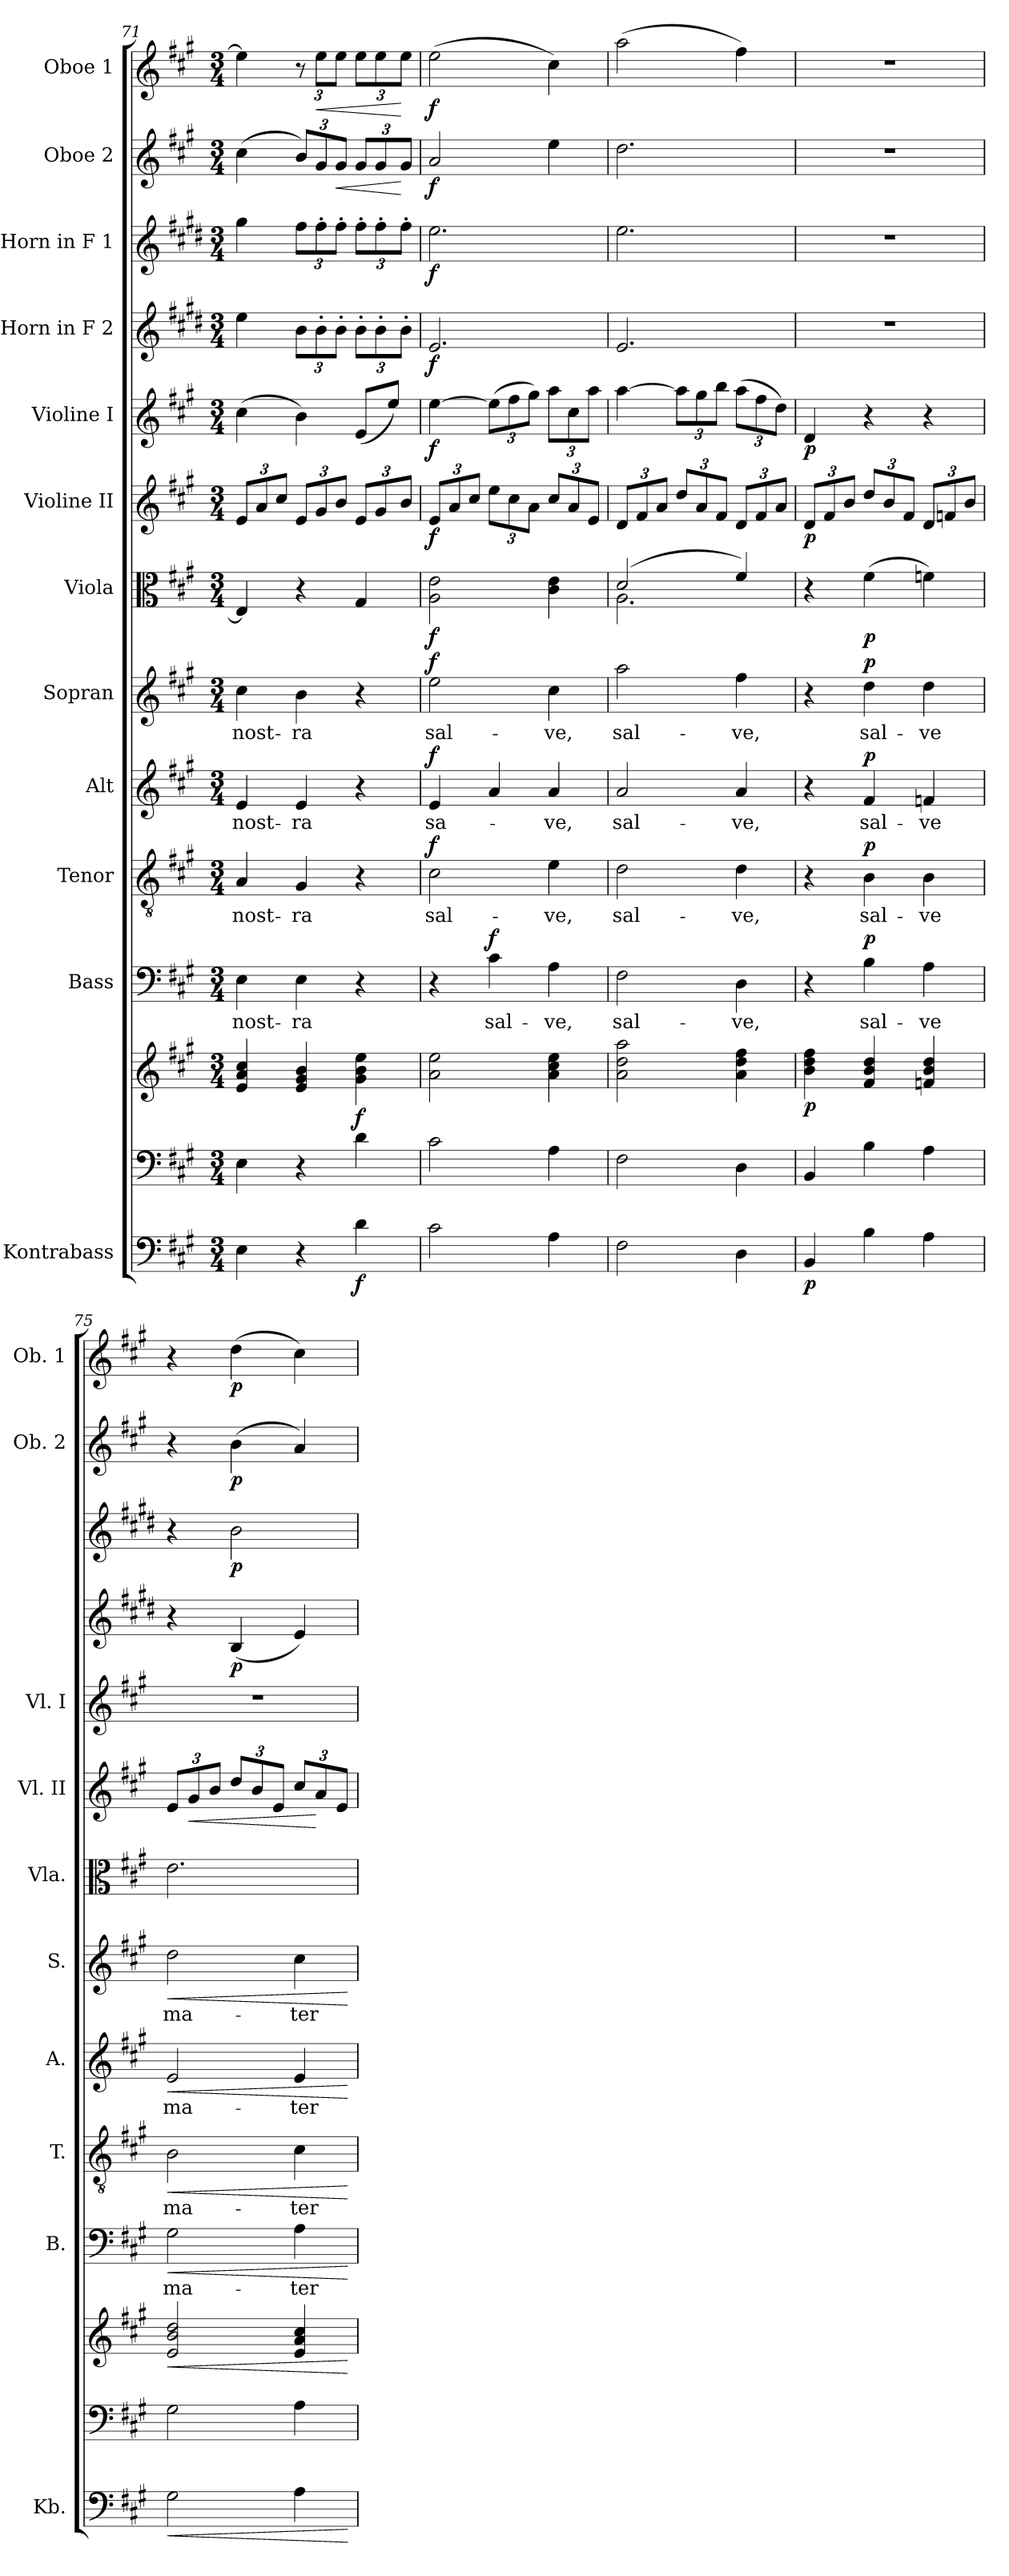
**kern	**dynam	**kern	**kern	**dynam	**kern	**text	**dynam	**kern	**text	**dynam	**kern	**text	**dynam	**kern	**text	**dynam	**kern	**dynam	**kern	**dynam	**kern	**dynam	**kern	**dynam	**kern	**dynam	**kern	**dynam	**kern	**dynam
*part13	*part13	*part12	*part12	*part12	*part11	*part11	*part11	*part10	*part10	*part10	*part9	*part9	*part9	*part8	*part8	*part8	*part7	*part7	*part6	*part6	*part5	*part5	*part4	*part4	*part3	*part3	*part2	*part2	*part1	*part1
*staff14	*staff14	*staff13	*staff12	*staff12/13	*staff11	*staff11	*staff11	*staff10	*staff10	*staff10	*staff9	*staff9	*staff9	*staff8	*staff8	*staff8	*staff7	*staff7	*staff6	*staff6	*staff5	*staff5	*staff4	*staff4	*staff3	*staff3	*staff2	*staff2	*staff1	*staff1
*I"Kontrabass	*	*	*	*	*I"Bass	*	*	*I"Tenor	*	*	*I"Alt	*	*	*I"Sopran	*	*	*I"Viola	*	*I"Violine II	*	*I"Violine I	*	*I"Horn in F 2	*	*I"Horn in F 1	*	*I"Oboe 2	*	*I"Oboe 1	*
*I'Kb.	*	*	*	*	*I'B.	*	*	*I'T.	*	*	*I'A.	*	*	*I'S.	*	*	*I'Vla.	*	*I'Vl. II	*	*I'Vl. I	*	*	*	*	*	*I'Ob. 2	*	*I'Ob. 1	*
*clefF4	*	*clefF4	*clefG2	*	*clefF4	*	*	*clefGv2	*	*	*clefG2	*	*	*clefG2	*	*	*clefC3	*	*clefG2	*	*clefG2	*	*clefG2	*	*clefG2	*	*clefG2	*	*clefG2	*
*ITrd7c12	*	*	*	*	*	*	*	*	*	*	*	*	*	*	*	*	*	*	*	*	*	*	*ITrd4c7	*	*ITrd4c7	*	*	*	*	*
*k[f#c#g#]	*	*k[f#c#g#]	*k[f#c#g#]	*	*k[f#c#g#]	*	*	*k[f#c#g#]	*	*	*k[f#c#g#]	*	*	*k[f#c#g#]	*	*	*k[f#c#g#]	*	*k[f#c#g#]	*	*k[f#c#g#]	*	*k[f#c#g#]	*	*k[f#c#g#]	*	*k[f#c#g#]	*	*k[f#c#g#]	*
*A:	*	*A:	*A:	*	*A:	*	*	*A:	*	*	*A:	*	*	*A:	*	*	*A:	*	*A:	*	*A:	*	*A:	*	*A:	*	*A:	*	*A:	*
*M3/4	*	*M3/4	*M3/4	*	*M3/4	*	*	*M3/4	*	*	*M3/4	*	*	*M3/4	*	*	*M3/4	*	*M3/4	*	*M3/4	*	*M3/4	*	*M3/4	*	*M3/4	*	*M3/4	*
=71	=71	=71	=71	=71	=71	=71	=71	=71	=71	=71	=71	=71	=71	=71	=71	=71	=71	=71	=71	=71	=71	=71	=71	=71	=71	=71	=71	=71	=71	=71
!	!	!	!	!	!	!LO:LY:b	!	!	!LO:LY:b	!	!	!LO:LY:b	!	!	!LO:LY:b	!	!	!	!	!	!	!	!	!	!	!	!	!	!	!
4EE\	.	4E\	4e/ 4a/ 4cc#/	.	4E\	nost-	.	4A/	nost-	.	4e/	nost-	.	4cc#\	nost-	.	4E/]	.	12e/L	.	(>4cc#\	.	4a\	.	4cc#\	.	(>4cc#\	.	4ee\]	.
.	.	.	.	.	.	.	.	.	.	.	.	.	.	.	.	.	.	.	12a/	.	.	.	.	.	.	.	.	.	.	.
.	.	.	.	.	.	.	.	.	.	.	.	.	.	.	.	.	.	.	12cc#/J	.	.	.	.	.	.	.	.	.	.	.
!	!	!	!	!	!	!LO:LY:b	!	!	!LO:LY:b	!	!	!LO:LY:b	!	!	!LO:LY:b	!	!	!	!	!	!	!	!	!	!	!	!	!	!	!
*	*	*	*	*	*	*	*	*	*	*	*	*	*	*	*	*	*	*	*	*	*	*	*Xbrackettup	*	*Xbrackettup	*	*	*	*Xbrackettup	*
4r	.	4r	4e/ 4g#/ 4b/	.	4E\	-ra	.	4G#/	-ra	.	4e/	-ra	.	4b\	-ra	.	4r	.	12e/L	.	4b\)	.	12e\L	.	12b\L	.	12b/L)	.	12r	.
!	!	!	!	!	!	!	!	!	!	!	!	!	!	!	!	!	!	!	!	!	!	!	!	!	!	!	!	!	!	!LO:HP:b
.	.	.	.	.	.	.	.	.	.	.	.	.	.	.	.	.	.	.	12g#/	.	.	.	12e'>\	.	12b'>\	.	12g#/	.	12ee\L	<
!	!	!	!	!	!	!	!	!	!	!	!	!	!	!	!	!	!	!	!	!	!	!	!	!	!	!	!	!LO:HP:b	!	!
.	.	.	.	.	.	.	.	.	.	.	.	.	.	.	.	.	.	.	12b/J	.	.	.	12e'>\J	.	12b'>\J	.	12g#/J	<	12ee\J	.
*	*	*	*	*	*	*	*	*	*	*	*	*	*	*	*	*	*	*	*	*	*	*	*	*	*	*	*	*	*brackettup	*
!	!LO:DY:b	!	!	!LO:DY:b	!	!	!	!	!	!	!	!	!	!	!	!	!	!	!	!	!	!	!	!	!	!	!	!	!	!
4D\	f	4d\	4g#\ 4b\ 4ee\	f	4r	.	.	4r	.	.	4r	.	.	4r	.	.	4G#/	.	12e/L	.	(<8e/L	.	12e'>\L	.	12b'>\L	.	12g#/L	.	12ee\L	.
.	.	.	.	.	.	.	.	.	.	.	.	.	.	.	.	.	.	.	12g#/	.	.	.	12e'>\	.	12b'>\	.	12g#/	.	12ee\	.
.	.	.	.	.	.	.	.	.	.	.	.	.	.	.	.	.	.	.	.	.	8ee/J)	.	.	.	.	.	.	.	.	.
.	.	.	.	.	.	.	.	.	.	.	.	.	.	.	.	.	.	.	12b/J	.	.	.	12e'>\J	.	12b'>\J	.	12g#/J	[	12ee\J	[
!!LO:PB:g=z
=72	=72	=72	=72	=72	=72	=72	=72	=72	=72	=72	=72	=72	=72	=72	=72	=72	=72	=72	=72	=72	=72	=72	=72	=72	=72	=72	=72	=72	=72	=72
!	!	!	!	!	!	!	!	!	!LO:LY:b	!LO:DY:a	!	!LO:LY:b	!LO:DY:a	!	!LO:LY:b	!LO:DY:a	!	!LO:DY:b	!	!LO:DY:b	!	!LO:DY:b	!	!LO:DY:b	!	!LO:DY:b	!	!LO:DY:b	!	!LO:DY:b
2C#\	.	2c#\	2a\ 2ee\	.	4r	.	.	2c#\	sal-	f	4e/	sa-	f	2ee\	sal-	f	2A\ 2e\	f	12e/L	f	[4ee\	f	2.A/	f	2.a\	f	2a/	f	(>2ee\	f
.	.	.	.	.	.	.	.	.	.	.	.	.	.	.	.	.	.	.	12a/	.	.	.	.	.	.	.	.	.	.	.
.	.	.	.	.	.	.	.	.	.	.	.	.	.	.	.	.	.	.	12cc#/J	.	.	.	.	.	.	.	.	.	.	.
!	!	!	!	!	!	!LO:LY:b	!LO:DY:a	!	!	!	!	!	!	!	!	!	!	!	!	!	!	!	!	!	!	!	!	!	!	!
.	.	.	.	.	4c#\	sal-	f	.	.	.	4a/	.	.	.	.	.	.	.	12ee\L	.	(>12ee\L]	.	.	.	.	.	.	.	.	.
.	.	.	.	.	.	.	.	.	.	.	.	.	.	.	.	.	.	.	12cc#\	.	12ff#\	.	.	.	.	.	.	.	.	.
.	.	.	.	.	.	.	.	.	.	.	.	.	.	.	.	.	.	.	12a\J	.	12gg#\J)	.	.	.	.	.	.	.	.	.
!	!	!	!	!	!	!LO:LY:b	!	!	!LO:LY:b	!	!	!LO:LY:b	!	!	!LO:LY:b	!	!	!	!	!	!	!	!	!	!	!	!	!	!	!
4AA\	.	4A\	4a\ 4cc#\ 4ee\	.	4A\	-ve,	.	4e\	-ve,	.	4a/	-ve,	.	4cc#\	-ve,	.	4c#\ 4e\	.	12cc#/L	.	12aa\L	.	.	.	.	.	4ee\	.	4cc#\)	.
.	.	.	.	.	.	.	.	.	.	.	.	.	.	.	.	.	.	.	12a/	.	12cc#\	.	.	.	.	.	.	.	.	.
.	.	.	.	.	.	.	.	.	.	.	.	.	.	.	.	.	.	.	12e/J	.	12aa\J	.	.	.	.	.	.	.	.	.
=73	=73	=73	=73	=73	=73	=73	=73	=73	=73	=73	=73	=73	=73	=73	=73	=73	=73	=73	=73	=73	=73	=73	=73	=73	=73	=73	=73	=73	=73	=73
!	!	!	!	!	!	!LO:LY:b	!	!	!LO:LY:b	!	!	!LO:LY:b	!	!	!LO:LY:b	!	!	!	!	!	!	!	!	!	!	!	!	!	!	!
*	*	*	*	*	*	*	*	*	*	*	*	*	*	*	*	*	*^	*	*	*	*	*	*	*	*	*	*	*	*	*
2FF#\	.	2F#\	2a\ 2dd\ 2aa\	.	2F#\	sal-	.	2d\	sal-	.	2a/	sal-	.	2aa\	sal-	.	(2d/	2.A\	.	12d/L	.	[4aa\	.	2.A/	.	2.a\	.	2.dd\	.	(>2aa\	.
.	.	.	.	.	.	.	.	.	.	.	.	.	.	.	.	.	.	.	.	12f#/	.	.	.	.	.	.	.	.	.	.	.
.	.	.	.	.	.	.	.	.	.	.	.	.	.	.	.	.	.	.	.	12a/J	.	.	.	.	.	.	.	.	.	.	.
.	.	.	.	.	.	.	.	.	.	.	.	.	.	.	.	.	.	.	.	12dd/L	.	12aa\L]	.	.	.	.	.	.	.	.	.
.	.	.	.	.	.	.	.	.	.	.	.	.	.	.	.	.	.	.	.	12a/	.	12gg#\	.	.	.	.	.	.	.	.	.
.	.	.	.	.	.	.	.	.	.	.	.	.	.	.	.	.	.	.	.	12f#/J	.	12bb\J	.	.	.	.	.	.	.	.	.
!	!	!	!	!	!	!LO:LY:b	!	!	!LO:LY:b	!	!	!LO:LY:b	!	!	!LO:LY:b	!	!	!	!	!	!	!	!	!	!	!	!	!	!	!	!
4DD\	.	4D\	4a\ 4dd\ 4ff#\	.	4D\	-ve,	.	4d\	-ve,	.	4a/	-ve,	.	4ff#\	-ve,	.	4f#/)	.	.	12d/L	.	(>12aa\L	.	.	.	.	.	.	.	4ff#\)	.
.	.	.	.	.	.	.	.	.	.	.	.	.	.	.	.	.	.	.	.	12f#/	.	12ff#\	.	.	.	.	.	.	.	.	.
.	.	.	.	.	.	.	.	.	.	.	.	.	.	.	.	.	.	.	.	12a/J	.	12dd\J)	.	.	.	.	.	.	.	.	.
*	*	*	*	*	*	*	*	*	*	*	*	*	*	*	*	*	*v	*v	*	*	*	*	*	*	*	*	*	*	*	*	*
=74	=74	=74	=74	=74	=74	=74	=74	=74	=74	=74	=74	=74	=74	=74	=74	=74	=74	=74	=74	=74	=74	=74	=74	=74	=74	=74	=74	=74	=74	=74
!	!LO:DY:b	!	!	!LO:DY:b	!	!	!	!	!	!	!	!	!	!	!	!	!	!	!	!LO:DY:b	!	!LO:DY:b	!	!	!	!	!	!	!	!
4BBB/	p	4BB/	4b\ 4dd\ 4ff#\	p	4r	.	.	4r	.	.	4r	.	.	4r	.	.	4r	.	12d/L	p	4d/	p	2.r	.	2.r	.	2.r	.	2.r	.
.	.	.	.	.	.	.	.	.	.	.	.	.	.	.	.	.	.	.	12f#/	.	.	.	.	.	.	.	.	.	.	.
.	.	.	.	.	.	.	.	.	.	.	.	.	.	.	.	.	.	.	12b/J	.	.	.	.	.	.	.	.	.	.	.
!	!	!	!	!	!	!LO:LY:b	!LO:DY:a	!	!LO:LY:b	!LO:DY:a	!	!LO:LY:b	!LO:DY:a	!	!LO:LY:b	!LO:DY:a	!	!LO:DY:b	!	!	!	!	!	!	!	!	!	!	!	!
4BB\	.	4B\	4f#/ 4b/ 4dd/	.	4B\	sal-	p	4B\	sal-	p	4f#/	sal-	p	4dd\	sal-	p	(>4f#\	p	12dd/L	.	4r	.	.	.	.	.	.	.	.	.
.	.	.	.	.	.	.	.	.	.	.	.	.	.	.	.	.	.	.	12b/	.	.	.	.	.	.	.	.	.	.	.
.	.	.	.	.	.	.	.	.	.	.	.	.	.	.	.	.	.	.	12f#/J	.	.	.	.	.	.	.	.	.	.	.
!	!	!	!	!	!	!LO:LY:b	!	!	!LO:LY:b	!	!	!LO:LY:b	!	!	!LO:LY:b	!	!	!	!	!	!	!	!	!	!	!	!	!	!	!
4AA\	.	4A\	4fn/ 4b/ 4dd/	.	4A\	-ve	.	4B\	-ve	.	4fn/	-ve	.	4dd\	-ve	.	4fn\)	.	12d/L	.	4r	.	.	.	.	.	.	.	.	.
.	.	.	.	.	.	.	.	.	.	.	.	.	.	.	.	.	.	.	12fn/	.	.	.	.	.	.	.	.	.	.	.
.	.	.	.	.	.	.	.	.	.	.	.	.	.	.	.	.	.	.	12b/J	.	.	.	.	.	.	.	.	.	.	.
=75	=75	=75	=75	=75	=75	=75	=75	=75	=75	=75	=75	=75	=75	=75	=75	=75	=75	=75	=75	=75	=75	=75	=75	=75	=75	=75	=75	=75	=75	=75
!	!LO:HP:b	!	!	!LO:HP:b	!	!LO:LY:b	!LO:HP:b	!	!LO:LY:b	!LO:HP:b	!	!LO:LY:b	!LO:HP:b	!	!LO:LY:b	!LO:HP:b	!	!	!	!	!	!	!	!	!	!	!	!	!	!
2GG#\	<	2G#\	2e/ 2b/ 2dd/	<	2G#\	ma-	<	2B\	ma-	<	2e/	ma-	<	2dd\	ma-	<	2.e\	.	12e/L	.	2.r	.	4r	.	4r	.	4r	.	4r	.
!	!	!	!	!	!	!	!	!	!	!	!	!	!	!	!	!	!	!	!	!LO:HP:b	!	!	!	!	!	!	!	!	!	!
.	.	.	.	.	.	.	.	.	.	.	.	.	.	.	.	.	.	.	12g#/	<	.	.	.	.	.	.	.	.	.	.
.	.	.	.	.	.	.	.	.	.	.	.	.	.	.	.	.	.	.	12b/J	.	.	.	.	.	.	.	.	.	.	.
!	!	!	!	!	!	!	!	!	!	!	!	!	!	!	!	!	!	!	!	!	!	!	!	!LO:DY:b	!	!LO:DY:b	!	!LO:DY:b	!	!LO:DY:b
.	.	.	.	.	.	.	.	.	.	.	.	.	.	.	.	.	.	.	12dd/L	.	.	.	(<4E/	p	2e\	p	(>4b\	p	(>4dd\	p
.	.	.	.	.	.	.	.	.	.	.	.	.	.	.	.	.	.	.	12b/	.	.	.	.	.	.	.	.	.	.	.
.	.	.	.	.	.	.	.	.	.	.	.	.	.	.	.	.	.	.	12e/J	.	.	.	.	.	.	.	.	.	.	.
!	!	!	!	!	!	!LO:LY:b	!	!	!LO:LY:b	!	!	!LO:LY:b	!	!	!LO:LY:b	!	!	!	!	!	!	!	!	!	!	!	!	!	!	!
4AA\	.	4A\	4e/ 4a/ 4cc#/	.	4A\	-ter	.	4c#\	-ter	.	4e/	-ter	.	4cc#\	-ter	.	.	.	12cc#/L	.	.	.	4A/)	.	.	.	4a/)	.	4cc#\)	.
.	.	.	.	.	.	.	.	.	.	.	.	.	.	.	.	.	.	.	12a/	[	.	.	.	.	.	.	.	.	.	.
.	.	.	.	.	.	.	.	.	.	.	.	.	.	.	.	.	.	.	12e/J	.	.	.	.	.	.	.	.	.	.	.
.	[	.	.	[	.	.	[	.	.	[	.	.	[	.	.	[	.	.	.	.	.	.	.	.	.	.	.	.	.	.
=	=	=	=	=	=	=	=	=	=	=	=	=	=	=	=	=	=	=	=	=	=	=	=	=	=	=	=	=	=	=
*-	*-	*-	*-	*-	*-	*-	*-	*-	*-	*-	*-	*-	*-	*-	*-	*-	*-	*-	*-	*-	*-	*-	*-	*-	*-	*-	*-	*-	*-	*-
